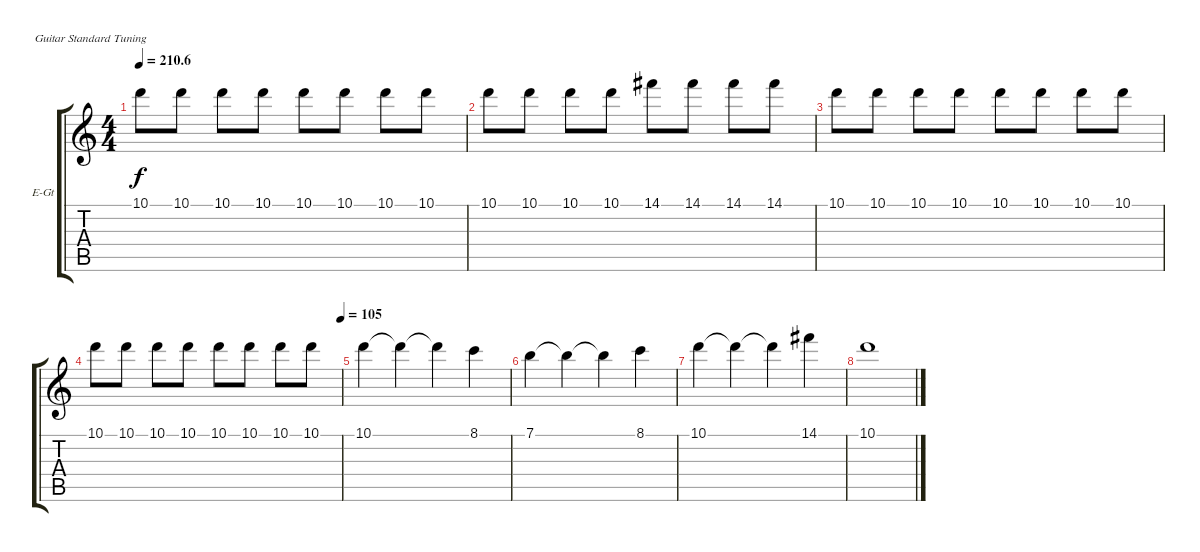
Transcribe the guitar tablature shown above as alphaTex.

\defaultSystemsLayout 4
\bracketExtendMode groupsimilarinstruments
\firstSystemTrackNameOrientation horizontal
\otherSystemsTrackNameOrientation horizontal
\track ("Electric Guitar" "E-Gt") {instrument distortionguitar}
\staff {score tabs}
\tuning (E4 B3 G3 D3 A2 E2)
\ts (4 4)
\tempo
210.6
\accidentals auto
\clef g2
\ottava regular
\simile none
\ks c
10.1.8{dy f} 10.1.8 10.1.8 10.1.8 10.1.8 10.1.8 10.1.8 10.1.8 |
10.1.8 10.1.8 10.1.8 10.1.8 14.1.8 14.1.8 14.1.8 14.1.8 |
10.1.8 10.1.8 10.1.8 10.1.8 10.1.8 10.1.8 10.1.8 10.1.8 |
\tempo (105 1)
10.1.8 10.1.8 10.1.8 10.1.8 10.1.8 10.1.8 10.1.8 10.1.8 |
10.1.4 10.1{t}.4 10.1{t}.4 8.1.4 |
7.1.4 7.1{t}.4 7.1{t}.4 8.1.4 |
10.1.4 10.1{t}.4 10.1{t}.4 14.1.4 |
10.1.1
